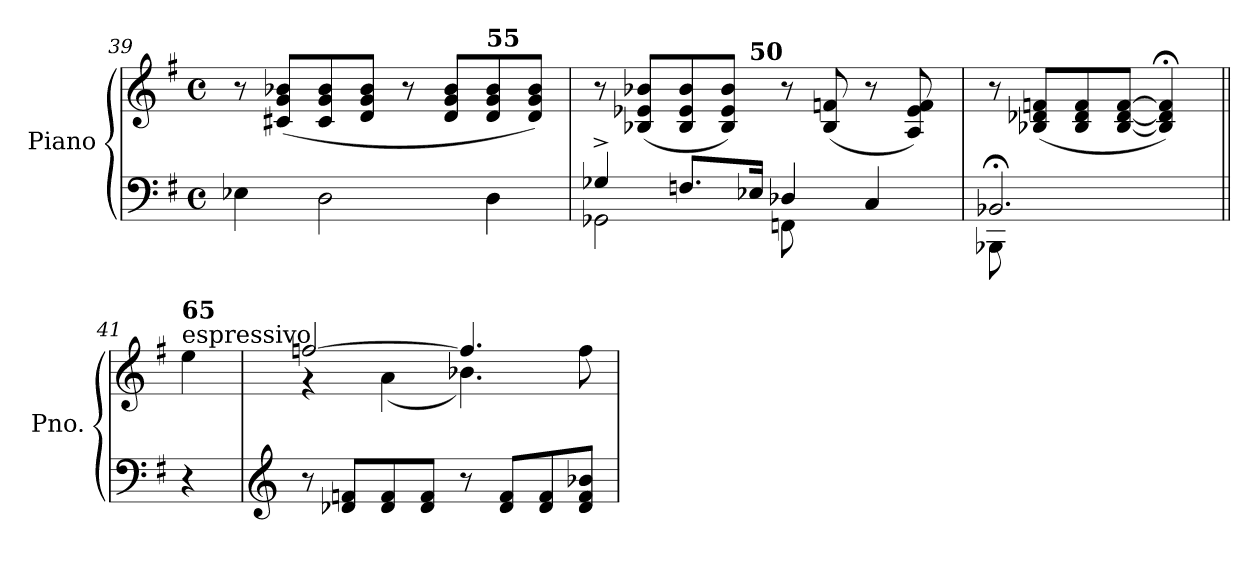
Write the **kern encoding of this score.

**kern	**kern	**dynam
*part1	*part1	*part1
*staff2	*staff1	*staff1/2
*I"Piano	*	*
*I'Pno.	*	*
*clefF4	*clefG2	*
*k[f#]	*k[f#]	*
*M4/4	*M4/4	*
*met(c)	*met(c)	*
=39	=39	=39
4E-X\	8r	.
.	(<8c#X/ 8g/ 8b-X/L	.
2D\	8c#/ 8g/ 8b-/	.
.	8d/ 8g/ 8b-/J	.
.	8r	.
.	8d/ 8g/ 8b-/L	.
!	!LO:TX:a:B:t=55	!
4D\	8d/ 8g/ 8b-/	.
.	8d/ 8g/ 8b-/J)	.
=40	=40	=40
*^	*^	*
4G-X^/	2GG-X:\	8r	4..ryy	.
.	.	(<8B-X/ 8e-X/ 8b-X/L	.	.
8.Fn/L	.	8B-/ 8e-/ 8b-/	.	.
.	.	8B-/ 8e-/ 8b-/J)	.	.
!	!	!	!LO:TX:a:B:t=50	!
16E-X/Jk	.	.	2ryy	.
4D-X/	8FFn\	8r	.	.
.	8ryy	(<8B-/ 8fn/	.	.
4C/	4ryy	8r	.	.
.	.	8A/ 8e-/ 8f/)	.	.
.	.	.	16ryy	.
*	*	*v	*v	*
=41	=41	=41	=41
2.BB-X;</	8BBB-X\	8r	.
.	8ryy	(<8B-X/ 8d-X/ 8fn/L	.
.	4ryy	8B-/ 8d-/ 8f/	.
.	.	[8B-/ [8d-/ [8f/J	.
.	4ryy	4B-/];< 4d-/];< 4f/];<)	.
!!LO:LB:g=z
=41X3||	=41X3||	=41X3||	=41X3||
!	!	!LO:TX:a:t=espressivo	!
!	!	!LO:TX:a:B:t=65	!
!	!	!	!LO:DY:b
*v	*v	*	*
4r	4ee\	other-dynamics
=42	=42	=42
*clefG2	*	*
*	*^	*
8r	[2ffn/	4r	.
!	!	!	!LO:DY:a=2
8d-X/ 8fn/L	.	.	other-dynamics
8d-/ 8f/	.	(<4a\	.
8d-/ 8f/J	.	.	.
8r	4.ff/]	4.b-X\)	.
8d-/ 8f/L	.	.	.
8d-/ 8f/	.	.	.
8d-/ 8f/ 8b-X/J	8ff\	8ryy	.
*	*v	*v	*
=	=	=
*-	*-	*-
